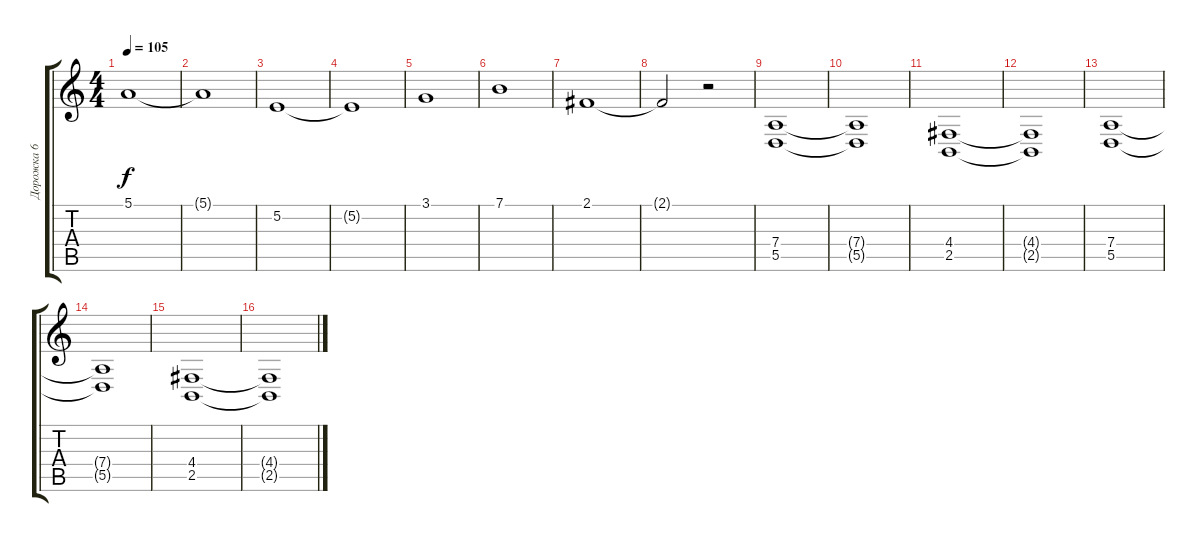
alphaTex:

\track ("Дорожка 6" "Дорожка 6") {instrument stringensemble1}
\staff {score tabs}
\tuning (E4 B3 G3 D3 A2 E2) {hide}
\ts (4 4)
\tempo 105
\clef g2
\ks c
5.1.1{dy f} |
5.1{t}.1 |
5.2.1 |
5.2{t}.1 |
3.1.1 |
7.1.1 |
2.1.1 |
2.1{t}.2 r.2 |
(7.4 5.5).1 |
(7.4{t} 5.5{t}).1 |
(4.4 2.5).1 |
(4.4{t} 2.5{t}).1 |
(7.4 5.5).1 |
(7.4{t} 5.5{t}).1 |
(4.4 2.5).1 |
(4.4{t} 2.5{t}).1
